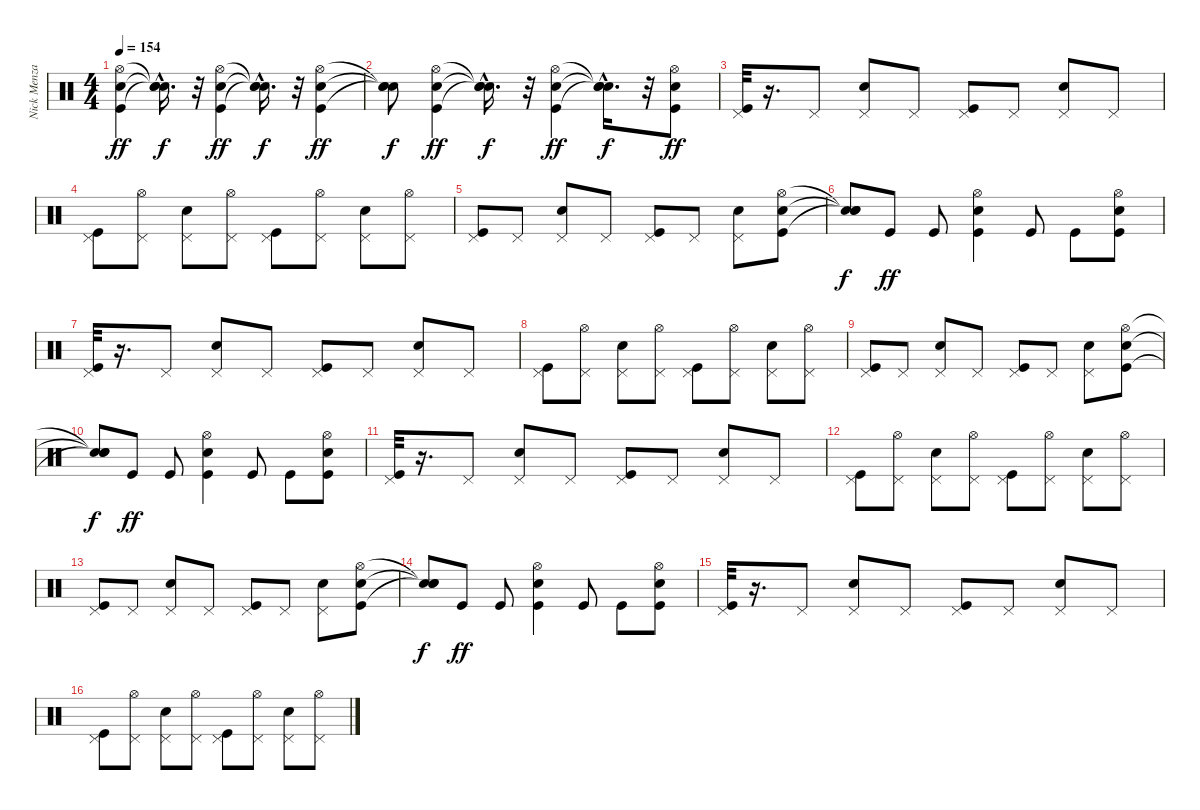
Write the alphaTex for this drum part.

\track ("Nick Menza" "Nick Menza") {instrument percussion}
\staff {score}
\articulation defaults
\ts (4 4)
\tempo 154
\clef neutral
\ks c
("Hi-Hat (open)" "Electric Snare (hit)" "Kick (hit)").4{dy ff} ("Snare (hit)"{hac t} "Snare (hit)"{hac t} "Snare (hit)"{hac t}).16{d dy f} r.32 ("Hi-Hat (open)" "Electric Snare (hit)" "Kick (hit)").4{dy ff} ("Snare (hit)"{hac t} "Snare (hit)"{hac t} "Snare (hit)"{hac t}).16{d dy f} r.32 ("Kick (hit)" "Electric Snare (hit)" "Hi-Hat (open)").4{dy ff} |
("Snare (hit)"{t} "Snare (hit)"{t} "Snare (hit)"{t}).8{dy f} ("Hi-Hat (open)" "Kick (hit)" "Electric Snare (hit)").4{dy ff} ("Snare (hit)"{hac t} "Snare (hit)"{hac t} "Snare (hit)"{hac t}).16{d dy f} r.32 ("Kick (hit)" "Electric Snare (hit)" "Hi-Hat (open)").4{dy ff} ("Snare (hit)"{hac t} "Snare (hit)"{hac t} "Snare (hit)"{hac t}).16{d dy f} r.32 ("Kick (hit)" "Electric Snare (hit)" "Hi-Hat (open)").8{dy ff} |
("Pedal Hi-Hat (hit)" "Kick (hit)").32 r.16{d} "Pedal Hi-Hat (hit)".8 ("Electric Snare (hit)" "Pedal Hi-Hat (hit)").8 "Pedal Hi-Hat (hit)".8 ("Kick (hit)" "Pedal Hi-Hat (hit)").8 "Pedal Hi-Hat (hit)".8 ("Electric Snare (hit)" "Pedal Hi-Hat (hit)").8 "Pedal Hi-Hat (hit)".8 |
("Pedal Hi-Hat (hit)" "Kick (hit)").8 ("Hi-Hat (open)" "Pedal Hi-Hat (hit)").8 ("Pedal Hi-Hat (hit)" "Electric Snare (hit)").8 ("Pedal Hi-Hat (hit)" "Hi-Hat (open)").8 ("Kick (hit)" "Pedal Hi-Hat (hit)").8 ("Pedal Hi-Hat (hit)" "Hi-Hat (open)").8 ("Electric Snare (hit)" "Pedal Hi-Hat (hit)").8 ("Pedal Hi-Hat (hit)" "Hi-Hat (open)").8 |
("Kick (hit)" "Pedal Hi-Hat (hit)").8 "Pedal Hi-Hat (hit)".8 ("Electric Snare (hit)" "Pedal Hi-Hat (hit)").8 "Pedal Hi-Hat (hit)".8 ("Pedal Hi-Hat (hit)" "Kick (hit)").8 "Pedal Hi-Hat (hit)".8 ("Pedal Hi-Hat (hit)" "Electric Snare (hit)").8 ("Kick (hit)" "Electric Snare (hit)" "Hi-Hat (open)").8 |
("Snare (hit)"{t} "Snare (hit)"{t} "Snare (hit)"{t}).8{dy f} "Kick (hit)".8{dy ff} "Kick (hit)".8 ("Kick (hit)" "Electric Snare (hit)" "Hi-Hat (open)").4 "Kick (hit)".8 "Kick (hit)".8 ("Kick (hit)" "Electric Snare (hit)" "Hi-Hat (open)").8 |
("Pedal Hi-Hat (hit)" "Kick (hit)").32 r.16{d} "Pedal Hi-Hat (hit)".8 ("Electric Snare (hit)" "Pedal Hi-Hat (hit)").8 "Pedal Hi-Hat (hit)".8 ("Kick (hit)" "Pedal Hi-Hat (hit)").8 "Pedal Hi-Hat (hit)".8 ("Electric Snare (hit)" "Pedal Hi-Hat (hit)").8 "Pedal Hi-Hat (hit)".8 |
("Pedal Hi-Hat (hit)" "Kick (hit)").8 ("Hi-Hat (open)" "Pedal Hi-Hat (hit)").8 ("Pedal Hi-Hat (hit)" "Electric Snare (hit)").8 ("Pedal Hi-Hat (hit)" "Hi-Hat (open)").8 ("Kick (hit)" "Pedal Hi-Hat (hit)").8 ("Pedal Hi-Hat (hit)" "Hi-Hat (open)").8 ("Electric Snare (hit)" "Pedal Hi-Hat (hit)").8 ("Pedal Hi-Hat (hit)" "Hi-Hat (open)").8 |
("Kick (hit)" "Pedal Hi-Hat (hit)").8 "Pedal Hi-Hat (hit)".8 ("Electric Snare (hit)" "Pedal Hi-Hat (hit)").8 "Pedal Hi-Hat (hit)".8 ("Pedal Hi-Hat (hit)" "Kick (hit)").8 "Pedal Hi-Hat (hit)".8 ("Pedal Hi-Hat (hit)" "Electric Snare (hit)").8 ("Kick (hit)" "Electric Snare (hit)" "Hi-Hat (open)").8 |
("Snare (hit)"{t} "Snare (hit)"{t} "Snare (hit)"{t}).8{dy f} "Kick (hit)".8{dy ff} "Kick (hit)".8 ("Kick (hit)" "Electric Snare (hit)" "Hi-Hat (open)").4 "Kick (hit)".8 "Kick (hit)".8 ("Kick (hit)" "Electric Snare (hit)" "Hi-Hat (open)").8 |
("Pedal Hi-Hat (hit)" "Kick (hit)").32 r.16{d} "Pedal Hi-Hat (hit)".8 ("Electric Snare (hit)" "Pedal Hi-Hat (hit)").8 "Pedal Hi-Hat (hit)".8 ("Kick (hit)" "Pedal Hi-Hat (hit)").8 "Pedal Hi-Hat (hit)".8 ("Electric Snare (hit)" "Pedal Hi-Hat (hit)").8 "Pedal Hi-Hat (hit)".8 |
("Pedal Hi-Hat (hit)" "Kick (hit)").8 ("Hi-Hat (open)" "Pedal Hi-Hat (hit)").8 ("Pedal Hi-Hat (hit)" "Electric Snare (hit)").8 ("Pedal Hi-Hat (hit)" "Hi-Hat (open)").8 ("Kick (hit)" "Pedal Hi-Hat (hit)").8 ("Pedal Hi-Hat (hit)" "Hi-Hat (open)").8 ("Electric Snare (hit)" "Pedal Hi-Hat (hit)").8 ("Pedal Hi-Hat (hit)" "Hi-Hat (open)").8 |
("Kick (hit)" "Pedal Hi-Hat (hit)").8 "Pedal Hi-Hat (hit)".8 ("Electric Snare (hit)" "Pedal Hi-Hat (hit)").8 "Pedal Hi-Hat (hit)".8 ("Pedal Hi-Hat (hit)" "Kick (hit)").8 "Pedal Hi-Hat (hit)".8 ("Pedal Hi-Hat (hit)" "Electric Snare (hit)").8 ("Kick (hit)" "Electric Snare (hit)" "Hi-Hat (open)").8 |
("Snare (hit)"{t} "Snare (hit)"{t} "Snare (hit)"{t}).8{dy f} "Kick (hit)".8{dy ff} "Kick (hit)".8 ("Kick (hit)" "Electric Snare (hit)" "Hi-Hat (open)").4 "Kick (hit)".8 "Kick (hit)".8 ("Kick (hit)" "Electric Snare (hit)" "Hi-Hat (open)").8 |
("Pedal Hi-Hat (hit)" "Kick (hit)").32 r.16{d} "Pedal Hi-Hat (hit)".8 ("Electric Snare (hit)" "Pedal Hi-Hat (hit)").8 "Pedal Hi-Hat (hit)".8 ("Kick (hit)" "Pedal Hi-Hat (hit)").8 "Pedal Hi-Hat (hit)".8 ("Electric Snare (hit)" "Pedal Hi-Hat (hit)").8 "Pedal Hi-Hat (hit)".8 |
("Pedal Hi-Hat (hit)" "Kick (hit)").8 ("Hi-Hat (open)" "Pedal Hi-Hat (hit)").8 ("Pedal Hi-Hat (hit)" "Electric Snare (hit)").8 ("Pedal Hi-Hat (hit)" "Hi-Hat (open)").8 ("Kick (hit)" "Pedal Hi-Hat (hit)").8 ("Pedal Hi-Hat (hit)" "Hi-Hat (open)").8 ("Electric Snare (hit)" "Pedal Hi-Hat (hit)").8 ("Pedal Hi-Hat (hit)" "Hi-Hat (open)").8
